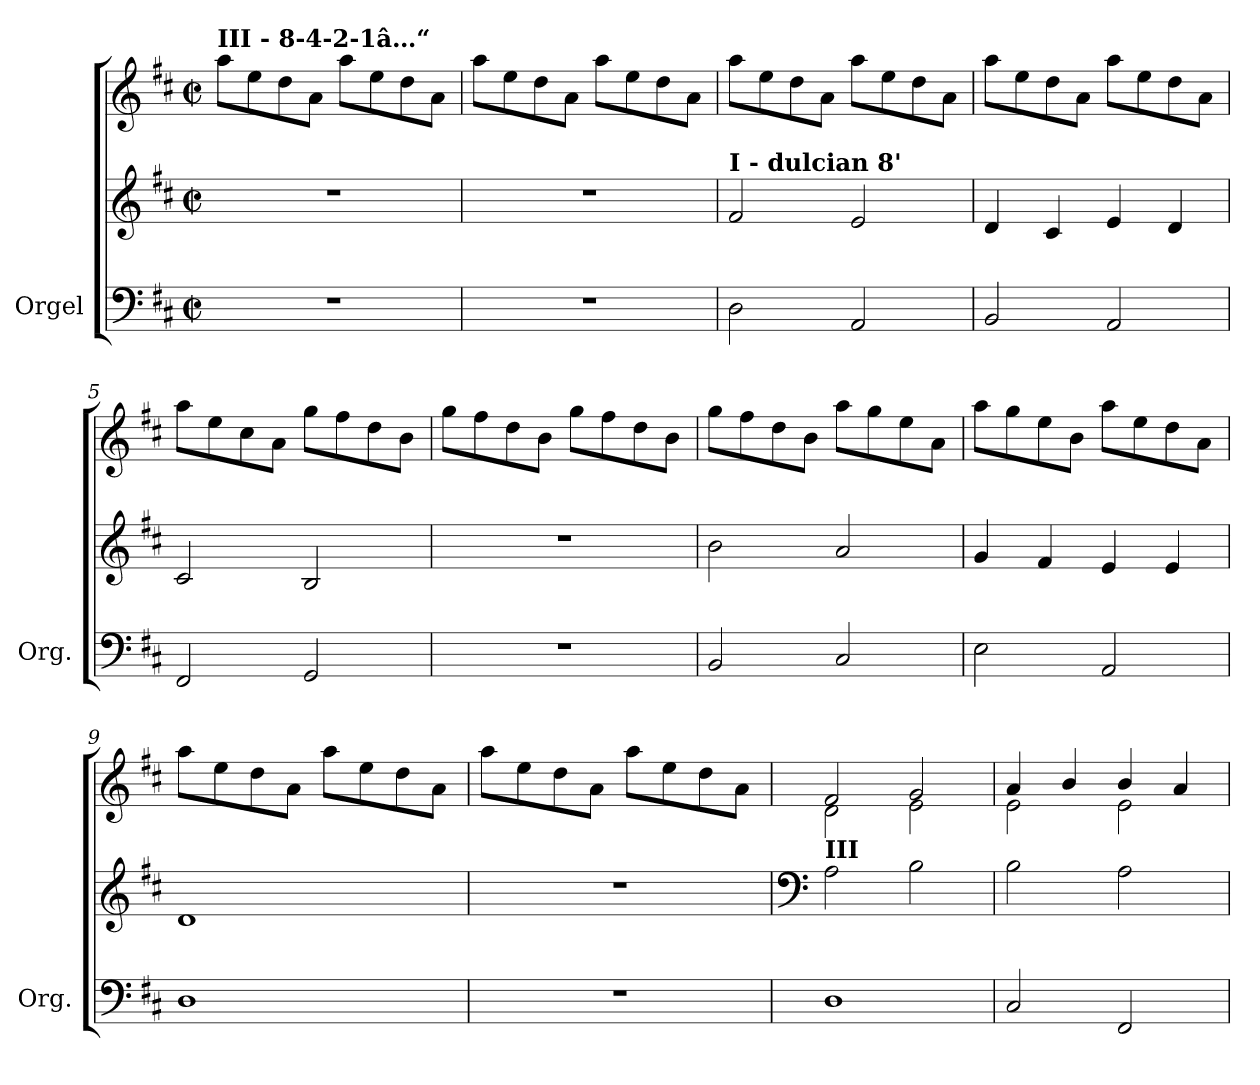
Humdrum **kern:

**kern	**kern	**kern
*part1	*part1	*part1
*staff3	*staff2	*staff1
*I"Orgel	*	*
*I'Org.	*	*
*clefF4	*clefG2	*clefG2
*k[f#c#]	*k[f#c#]	*k[f#c#]
*M2/2	*M2/2	*M2/2
*met(c|)	*met(c|)	*met(c|)
*MM140	*MM140	*MM140
=1	=1	=1
!	!	!LO:TX:a:B:t=III - 8-4-2-1â…“
1r	1r	8aa\L
.	.	8ee\
.	.	8dd\
.	.	8a\J
.	.	8aa\L
.	.	8ee\
.	.	8dd\
.	.	8a\J
=2	=2	=2
1r	1r	8aa\L
.	.	8ee\
.	.	8dd\
.	.	8a\J
.	.	8aa\L
.	.	8ee\
.	.	8dd\
.	.	8a\J
=3	=3	=3
!	!LO:TX:a:B:t=I - dulcian 8'	!
2D\	2f#/	8aa\L
.	.	8ee\
.	.	8dd\
.	.	8a\J
2AA/	2e/	8aa\L
.	.	8ee\
.	.	8dd\
.	.	8a\J
=4	=4	=4
2BB/	4d/	8aa\L
.	.	8ee\
.	4c#/	8dd\
.	.	8a\J
2AA/	4e/	8aa\L
.	.	8ee\
.	4d/	8dd\
.	.	8a\J
!!LO:LB:g=z
=5	=5	=5
2FF#/	2c#/	8aa\L
.	.	8ee\
.	.	8cc#\
.	.	8a\J
2GG/	2B/	8gg\L
.	.	8ff#\
.	.	8dd\
.	.	8b\J
=6	=6	=6
1r	1r	8gg\L
.	.	8ff#\
.	.	8dd\
.	.	8b\J
.	.	8gg\L
.	.	8ff#\
.	.	8dd\
.	.	8b\J
=7	=7	=7
2BB/	2b\	8gg\L
.	.	8ff#\
.	.	8dd\
.	.	8b\J
2C#/	2a/	8aa\L
.	.	8gg\
.	.	8ee\
.	.	8a\J
=8	=8	=8
2E\	4g/	8aa\L
.	.	8gg\
.	4f#/	8ee\
.	.	8b\J
2AA/	4e/	8aa\L
.	.	8ee\
.	4e/	8dd\
.	.	8a\J
!!LO:LB:g=z
=9	=9	=9
1D	1d	8aa\L
.	.	8ee\
.	.	8dd\
.	.	8a\J
.	.	8aa\L
.	.	8ee\
.	.	8dd\
.	.	8a\J
=10	=10	=10
1r	1r	8aa\L
.	.	8ee\
.	.	8dd\
.	.	8a\J
.	.	8aa\L
.	.	8ee\
.	.	8dd\
.	.	8a\J
=11	=11	=11
*	*clefF4	*
*	*	*^
!	!LO:TX:a:B:t=III	!	!
1D	2A\	2f#/	2d\
.	2B\	2g/	2e\
=12	=12	=12	=12
2C#/	2B\	4a/	2e\
.	.	4b/	.
2FF#/	2A\	4b/	2e\
.	.	4a/	.
*	*	*v	*v
=	=	=
*-	*-	*-
